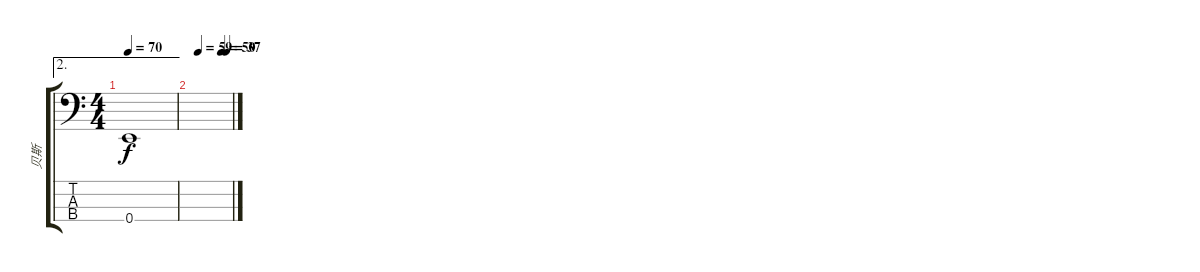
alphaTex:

\track ("贝斯" "贝斯") {instrument electricbassfinger}
\staff {score tabs}
\tuning (G2 D2 A1 E1) {hide}
\ae 2
\ts (4 4)
\tempo 70
\clef f4
\ks c
0.4.1{dy f} |
\tempo (59 0.1875)
\tempo (50 0.75)
\tempo (37 0.875)
